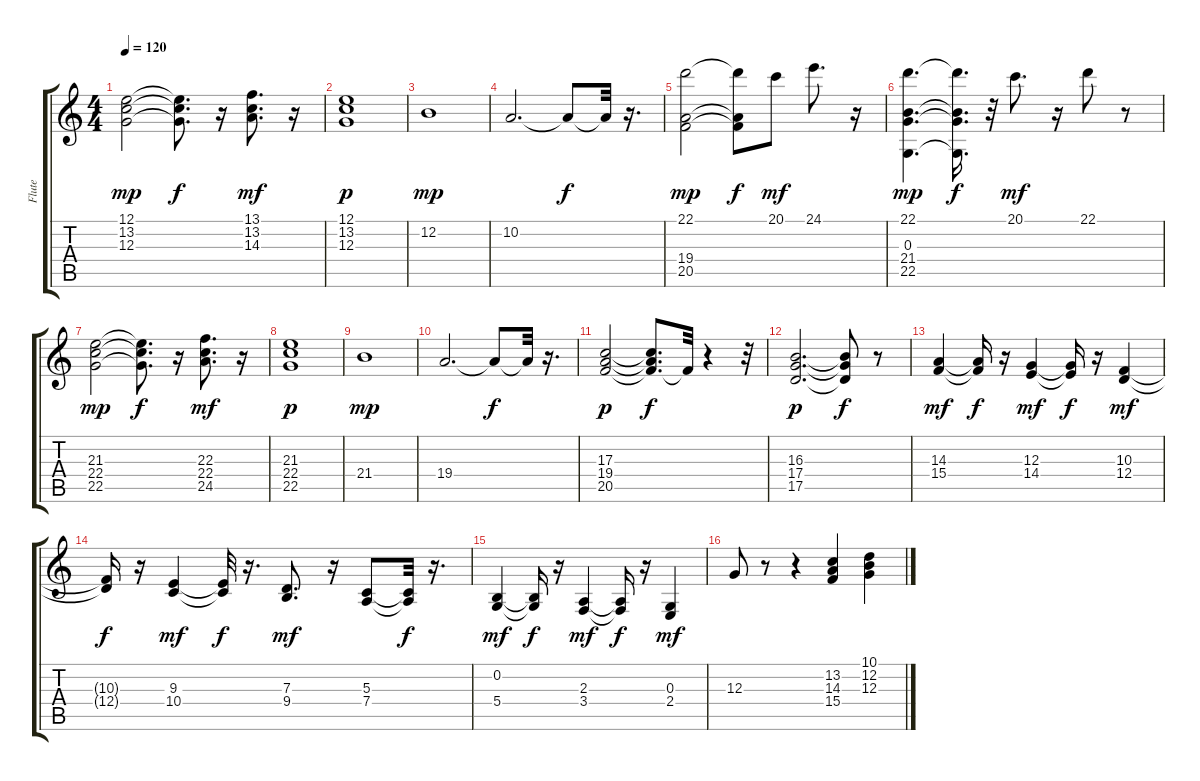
\track ("Flute" "Flute") {instrument flute}
\staff {score tabs}
\tuning (E4 B3 G3 D3 A2 E2) {hide}
\ts (4 4)
\tempo 120
\clef g2
\ks c
(12.1 13.2 12.3).2{dy mp} (12.1{t} 13.2{t} 12.3{t}).8{d dy f} r.16 (13.1 13.2 14.3).8{d dy mf} r.16 |
(12.1 13.2 12.3).1{dy p} |
12.2.1{dy mp} |
10.2.2{d} 10.2{t}.8{dy f} 10.2{t}.32 r.16{d} |
(22.1 19.4 20.5).2{dy mp} (22.1{t} 19.4{t} 20.5{t}).8{dy f} 20.1.8{dy mf} 24.1.8{d} r.16 |
(22.1 0.3 21.4 22.5).4{d dy mp} (22.1{t} 0.3{t} 21.4{t} 22.5{t}).16{d dy f} r.32 20.1.8{d dy mf} r.16 22.1.8 r.8 |
(21.3 22.4 22.5).2{dy mp} (21.3{t} 22.4{t} 22.5{t}).8{d dy f} r.16 (22.3 22.4 24.5).8{d dy mf} r.16 |
(21.3 22.4 22.5).1{dy p} |
21.4.1{dy mp} |
19.4.2{d} 19.4{t}.8{dy f} 19.4{t}.32 r.16{d} |
(17.3 19.4 20.5).2{dy p} (17.3{t} 19.4{t} 20.5{t}).8{d dy f} 20.5{t}.32 r.4 r.32 |
(16.3 17.4 17.5).2{d dy p} (16.3{t} 17.4{t} 17.5{t}).8{dy f} r.8 |
(14.3 15.4).4{dy mf} (14.3{t} 15.4{t}).16{dy f} r.16 (12.3 14.4).4{dy mf} (12.3{t} 14.4{t}).16{dy f} r.16 (10.3 12.4).4{dy mf} |
(10.3{t} 12.4{t}).16{dy f} r.16 (9.3 10.4).4{dy mf} (9.3{t} 10.4{t}).32{dy f} r.16{d} (7.3 9.4).8{d dy mf} r.16 (5.3 7.4).8 (5.3{t} 7.4{t}).32{dy f} r.16{d} |
(0.2 5.4).4{dy mf} (0.2{t} 5.4{t}).16{dy f} r.16 (2.3 3.4).4{dy mf} (2.3{t} 3.4{t}).16{dy f} r.16 (0.3 2.4).4{dy mf} |
12.3.8 r.8 r.4 (13.2 14.3 15.4).4 (10.1 12.2 12.3).4
